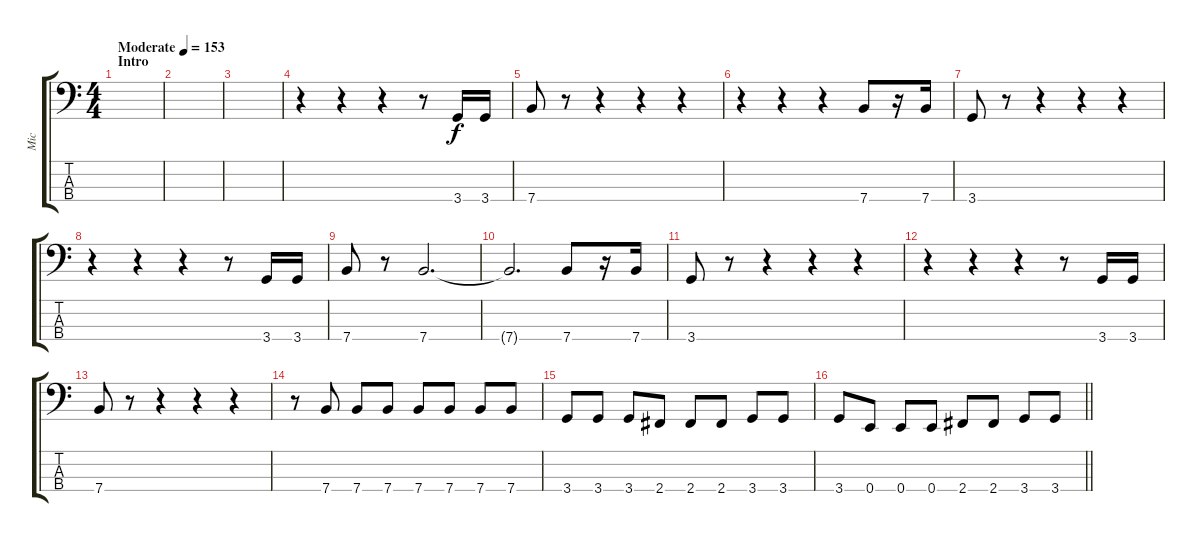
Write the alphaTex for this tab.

\track ("Mic" "Mic") {instrument electricbassfinger}
\staff {score tabs}
\tuning (G2 D2 A1 E1) {hide}
\ts (4 4)
\section ("" "Intro")
\tempo (153 "Moderate")
\clef f4
\ks c
|
|
|
r.4 r.4 r.4 r.8 3.4.16 3.4.16 |
7.4.8 r.8 r.4 r.4 r.4 |
r.4 r.4 r.4 7.4.8 r.16 7.4.16 |
3.4.8 r.8 r.4 r.4 r.4 |
r.4 r.4 r.4 r.8 3.4.16 3.4.16 |
7.4.8 r.8 7.4.2{d} |
7.4{t}.2{d} 7.4.8 r.16 7.4.16 |
3.4.8 r.8 r.4 r.4 r.4 |
r.4 r.4 r.4 r.8 3.4.16 3.4.16 |
7.4.8 r.8 r.4 r.4 r.4 |
r.8 7.4.8 7.4.8 7.4.8 7.4.8 7.4.8 7.4.8 7.4.8 |
3.4.8 3.4.8 3.4.8 2.4.8 2.4.8 2.4.8 3.4.8 3.4.8 |
\barLineRight lightlight
3.4.8 0.4.8 0.4.8 0.4.8 2.4.8 2.4.8 3.4.8 3.4.8
